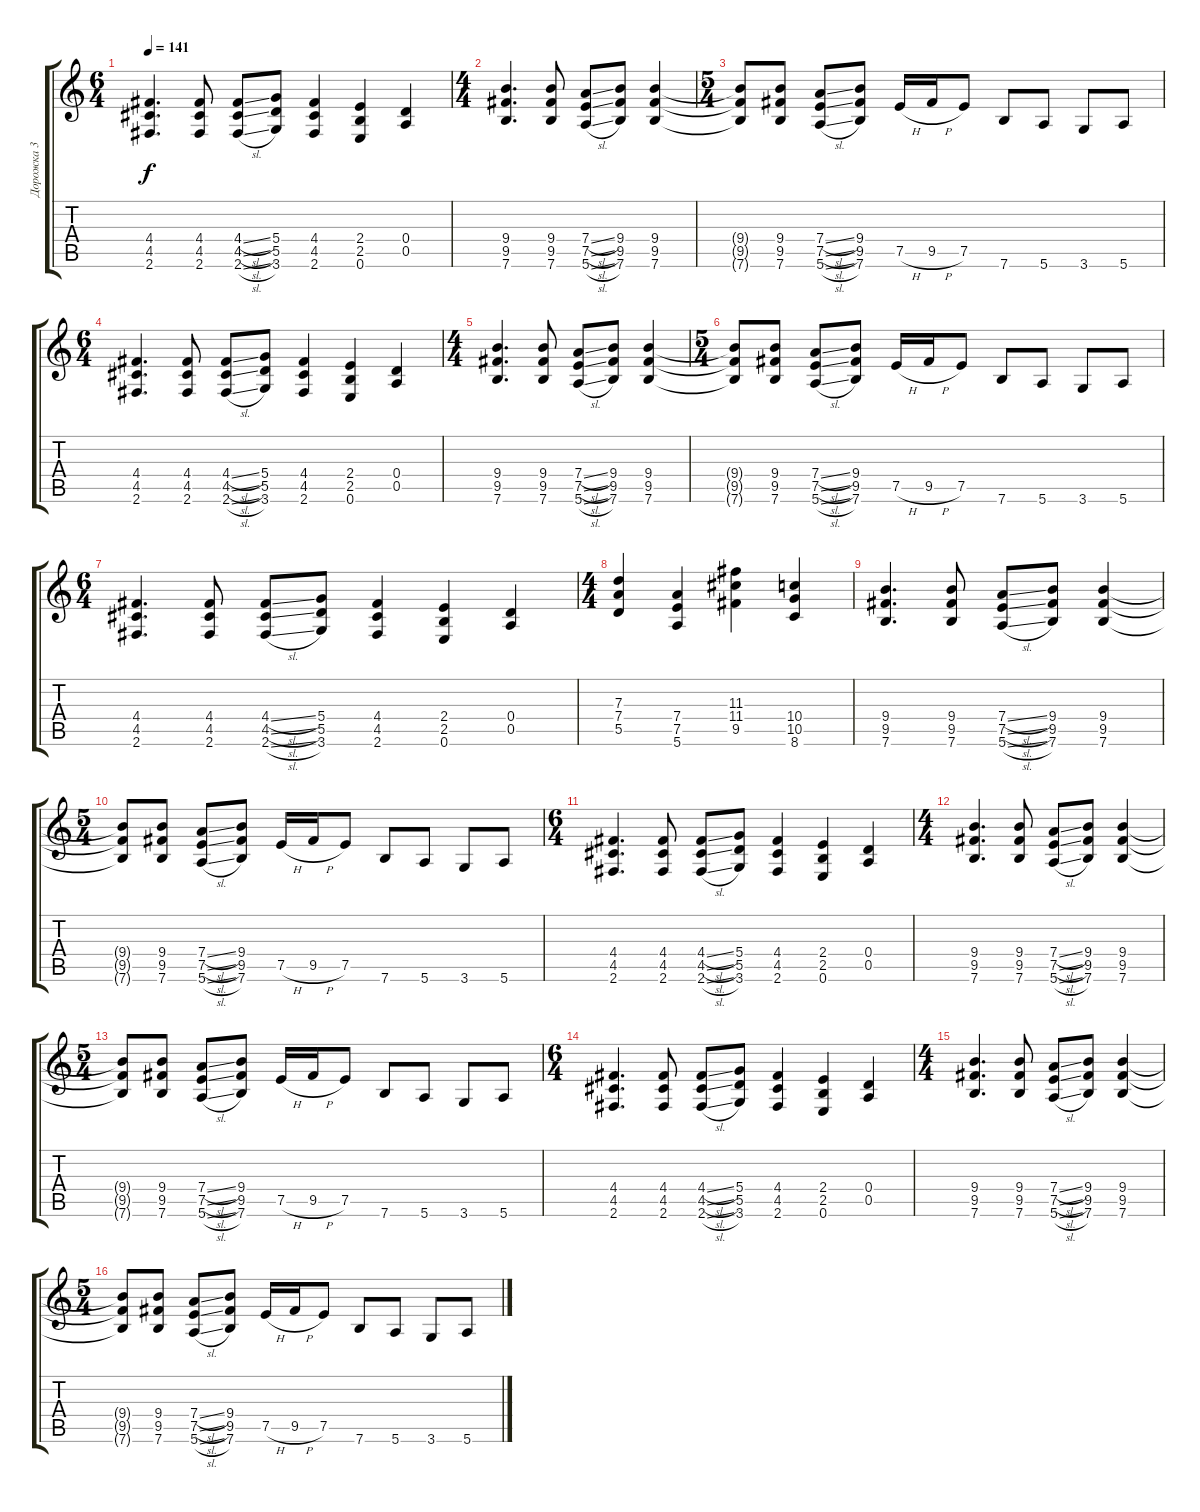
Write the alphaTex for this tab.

\track ("Дорожка 3" "Дорожка 3") {instrument overdrivenguitar}
\staff {score tabs}
\tuning (E4 B3 G3 D3 A2 E2) {hide}
\ts (6 4)
\tempo 141
\clef g2
\ks c
(4.4 4.5 2.6).4{d dy f} (4.4 4.5 2.6).8 (4.4{sl} 4.5{sl} 2.6{sl}).8 (5.4 5.5 3.6).8 (4.4 4.5 2.6).4 (2.4 2.5 0.6).4 (0.4 0.5).4 |
\ts (4 4)
(9.4 9.5 7.6).4{d} (9.4 9.5 7.6).8 (7.4{sl} 7.5{sl} 5.6{sl}).8 (9.4 9.5 7.6).8 (9.4 9.5 7.6).4 |
\ts (5 4)
(9.4{t} 9.5{t} 7.6{t}).8 (9.4 9.5 7.6).8 (7.4{sl} 7.5{sl} 5.6{sl}).8 (9.4 9.5 7.6).8 7.5{h}.16 9.5{h}.16 7.5.8 7.6.8 5.6.8 3.6.8 5.6.8 |
\ts (6 4)
(4.4 4.5 2.6).4{d} (4.4 4.5 2.6).8 (4.4{sl} 4.5{sl} 2.6{sl}).8 (5.4 5.5 3.6).8 (4.4 4.5 2.6).4 (2.4 2.5 0.6).4 (0.4 0.5).4 |
\ts (4 4)
(9.4 9.5 7.6).4{d} (9.4 9.5 7.6).8 (7.4{sl} 7.5{sl} 5.6{sl}).8 (9.4 9.5 7.6).8 (9.4 9.5 7.6).4 |
\ts (5 4)
(9.4{t} 9.5{t} 7.6{t}).8 (9.4 9.5 7.6).8 (7.4{sl} 7.5{sl} 5.6{sl}).8 (9.4 9.5 7.6).8 7.5{h}.16 9.5{h}.16 7.5.8 7.6.8 5.6.8 3.6.8 5.6.8 |
\ts (6 4)
(4.4 4.5 2.6).4{d} (4.4 4.5 2.6).8 (4.4{sl} 4.5{sl} 2.6{sl}).8 (5.4 5.5 3.6).8 (4.4 4.5 2.6).4 (2.4 2.5 0.6).4 (0.4 0.5).4 |
\ts (4 4)
(7.3 7.4 5.5).4 (7.4 7.5 5.6).4 (11.3 11.4 9.5).4 (10.4 10.5 8.6).4 |
(9.4 9.5 7.6).4{d} (9.4 9.5 7.6).8 (7.4{sl} 7.5{sl} 5.6{sl}).8 (9.4 9.5 7.6).8 (9.4 9.5 7.6).4 |
\ts (5 4)
(9.4{t} 9.5{t} 7.6{t}).8 (9.4 9.5 7.6).8 (7.4{sl} 7.5{sl} 5.6{sl}).8 (9.4 9.5 7.6).8 7.5{h}.16 9.5{h}.16 7.5.8 7.6.8 5.6.8 3.6.8 5.6.8 |
\ts (6 4)
(4.4 4.5 2.6).4{d} (4.4 4.5 2.6).8 (4.4{sl} 4.5{sl} 2.6{sl}).8 (5.4 5.5 3.6).8 (4.4 4.5 2.6).4 (2.4 2.5 0.6).4 (0.4 0.5).4 |
\ts (4 4)
(9.4 9.5 7.6).4{d} (9.4 9.5 7.6).8 (7.4{sl} 7.5{sl} 5.6{sl}).8 (9.4 9.5 7.6).8 (9.4 9.5 7.6).4 |
\ts (5 4)
(9.4{t} 9.5{t} 7.6{t}).8 (9.4 9.5 7.6).8 (7.4{sl} 7.5{sl} 5.6{sl}).8 (9.4 9.5 7.6).8 7.5{h}.16 9.5{h}.16 7.5.8 7.6.8 5.6.8 3.6.8 5.6.8 |
\ts (6 4)
(4.4 4.5 2.6).4{d} (4.4 4.5 2.6).8 (4.4{sl} 4.5{sl} 2.6{sl}).8 (5.4 5.5 3.6).8 (4.4 4.5 2.6).4 (2.4 2.5 0.6).4 (0.4 0.5).4 |
\ts (4 4)
(9.4 9.5 7.6).4{d} (9.4 9.5 7.6).8 (7.4{sl} 7.5{sl} 5.6{sl}).8 (9.4 9.5 7.6).8 (9.4 9.5 7.6).4 |
\ts (5 4)
(9.4{t} 9.5{t} 7.6{t}).8 (9.4 9.5 7.6).8 (7.4{sl} 7.5{sl} 5.6{sl}).8 (9.4 9.5 7.6).8 7.5{h}.16 9.5{h}.16 7.5.8 7.6.8 5.6.8 3.6.8 5.6.8
